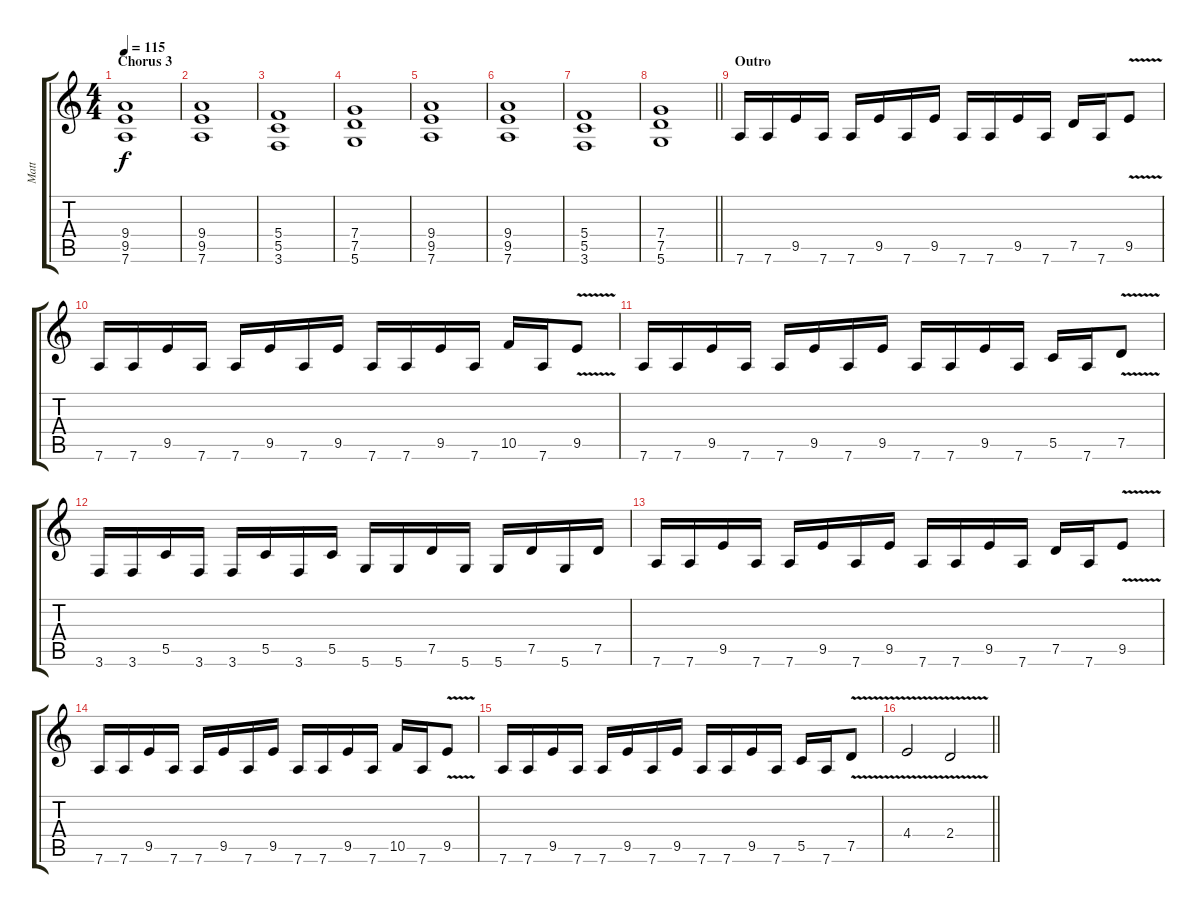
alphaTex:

\track ("Matt" "Matt") {instrument distortionguitar}
\staff {score tabs}
\tuning (D4 A3 F3 C3 G2 D2) {hide}
\ts (4 4)
\section ("" "Chorus 3")
\tempo 115
\clef g2
\ks c
(9.4 9.5 7.6).1{dy f} |
(9.4 9.5 7.6).1 |
(5.4 5.5 3.6).1 |
(7.4 7.5 5.6).1 |
(9.4 9.5 7.6).1 |
(9.4 9.5 7.6).1 |
(5.4 5.5 3.6).1 |
\barLineRight lightlight
(7.4 7.5 5.6).1 |
\section ("" "Outro")
7.6.16 7.6.16 9.5.16 7.6.16 7.6.16 9.5.16 7.6.16 9.5.16 7.6.16 7.6.16 9.5.16 7.6.16 7.5.16 7.6.16 9.5{v}.8 |
7.6.16 7.6.16 9.5.16 7.6.16 7.6.16 9.5.16 7.6.16 9.5.16 7.6.16 7.6.16 9.5.16 7.6.16 10.5.16 7.6.16 9.5{v}.8 |
7.6.16 7.6.16 9.5.16 7.6.16 7.6.16 9.5.16 7.6.16 9.5.16 7.6.16 7.6.16 9.5.16 7.6.16 5.5.16 7.6.16 7.5{v}.8 |
3.6.16 3.6.16 5.5.16 3.6.16 3.6.16 5.5.16 3.6.16 5.5.16 5.6.16 5.6.16 7.5.16 5.6.16 5.6.16 7.5.16 5.6.16 7.5.16 |
7.6.16 7.6.16 9.5.16 7.6.16 7.6.16 9.5.16 7.6.16 9.5.16 7.6.16 7.6.16 9.5.16 7.6.16 7.5.16 7.6.16 9.5{v}.8 |
7.6.16 7.6.16 9.5.16 7.6.16 7.6.16 9.5.16 7.6.16 9.5.16 7.6.16 7.6.16 9.5.16 7.6.16 10.5.16 7.6.16 9.5{v}.8 |
7.6.16 7.6.16 9.5.16 7.6.16 7.6.16 9.5.16 7.6.16 9.5.16 7.6.16 7.6.16 9.5.16 7.6.16 5.5.16 7.6.16 7.5{v}.8 |
\barLineRight lightlight
4.4{v}.2{volume 13 balance 8} 2.4{v}.2
